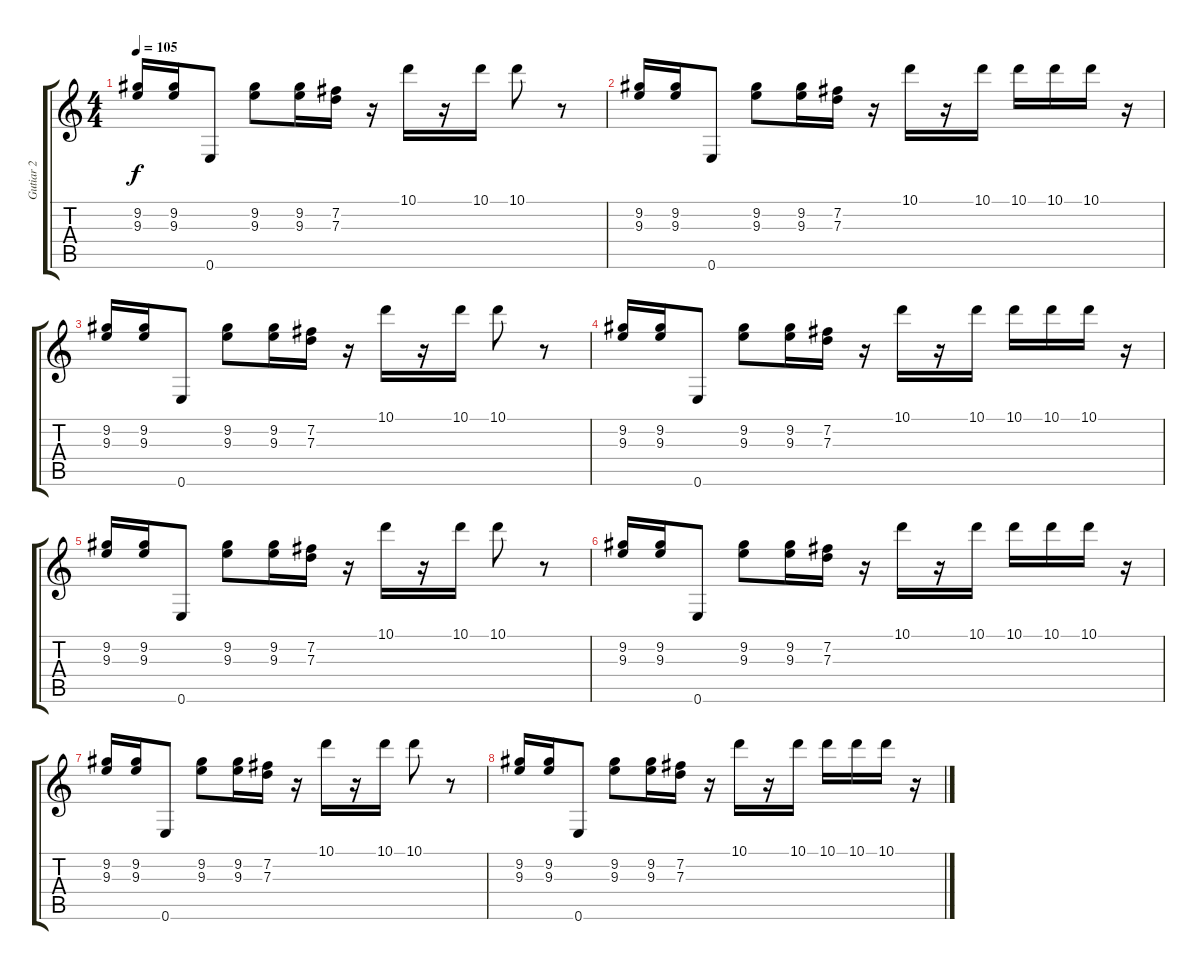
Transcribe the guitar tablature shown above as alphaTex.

\track ("Gutiar 2" "Gutiar 2") {instrument overdrivenguitar}
\staff {score tabs}
\tuning (E4 B3 G3 D3 A2 E2) {hide}
\ts (4 4)
\tempo 105
\clef g2
\ks c
(9.2 9.3).16{dy f} (9.2 9.3).16 0.6.8 (9.2 9.3).8 (9.2 9.3).16 (7.2 7.3).16 r.16 10.1.16 r.16 10.1.16 10.1.8 r.8 |
(9.2 9.3).16 (9.2 9.3).16 0.6.8 (9.2 9.3).8 (9.2 9.3).16 (7.2 7.3).16 r.16 10.1.16 r.16 10.1.16 10.1.16 10.1.16 10.1.16 r.16 |
(9.2 9.3).16 (9.2 9.3).16 0.6.8 (9.2 9.3).8 (9.2 9.3).16 (7.2 7.3).16 r.16 10.1.16 r.16 10.1.16 10.1.8 r.8 |
(9.2 9.3).16 (9.2 9.3).16 0.6.8 (9.2 9.3).8 (9.2 9.3).16 (7.2 7.3).16 r.16 10.1.16 r.16 10.1.16 10.1.16 10.1.16 10.1.16 r.16 |
(9.2 9.3).16 (9.2 9.3).16 0.6.8 (9.2 9.3).8 (9.2 9.3).16 (7.2 7.3).16 r.16 10.1.16 r.16 10.1.16 10.1.8 r.8 |
(9.2 9.3).16 (9.2 9.3).16 0.6.8 (9.2 9.3).8 (9.2 9.3).16 (7.2 7.3).16 r.16 10.1.16 r.16 10.1.16 10.1.16 10.1.16 10.1.16 r.16 |
(9.2 9.3).16 (9.2 9.3).16 0.6.8 (9.2 9.3).8 (9.2 9.3).16 (7.2 7.3).16 r.16 10.1.16 r.16 10.1.16 10.1.8 r.8 |
(9.2 9.3).16 (9.2 9.3).16 0.6.8 (9.2 9.3).8 (9.2 9.3).16 (7.2 7.3).16 r.16 10.1.16 r.16 10.1.16 10.1.16 10.1.16 10.1.16 r.16
